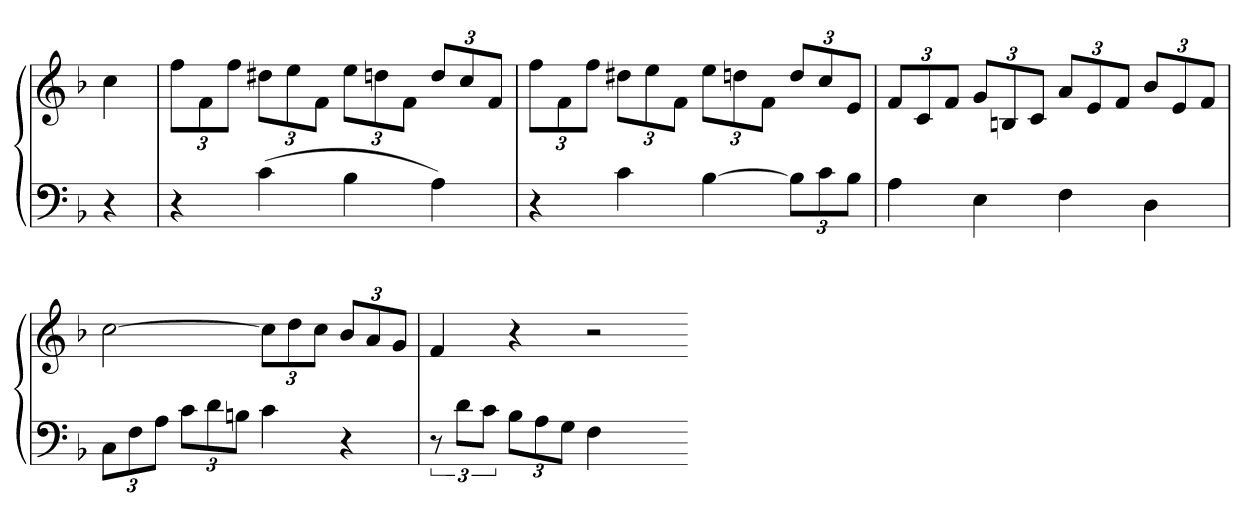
**kern	**kern
*part1	*part1
*staff2	*staff1
*clefF4	*clefG2
*k[b-]	*k[b-]
*F:	*F:
=	=
4r	4cc
=	=
4r	12ffL
.	12f
.	12ffJ
(4c	12dd#XL
.	12ee
.	12fJ
4B-	12eeL
.	12ddn
.	12fJ
4A)	12ddL
.	12cc
.	12fJ
=	=
4r	12ffL
.	12f
.	12ffJ
4c	12dd#XL
.	12ee
.	12fJ
[4B-	12eeL
.	12ddn
.	12fJ
12B-L]	12ddL
12c	12cc
12B-J	12eJ
=	=
4A	12fL
.	12c
.	12fJ
4E	12gL
.	12Bn
.	12cJ
4F	12aL
.	12e
.	12fJ
4D	12b-L
.	12e
.	12fJ
=	=
12CL	[2cc
12F	.
12AJ	.
12cL	.
12d	.
12BnJ	.
4c	12ccL]
.	12dd
.	12ccJ
4r	12b-L
.	12a
.	12gJ
=	=
12r	4f
12dL	.
12cJ	.
12B-L	4r
12A	.
12GJ	.
4F	2r
4ryy	.
=-	=-
*-	*-
